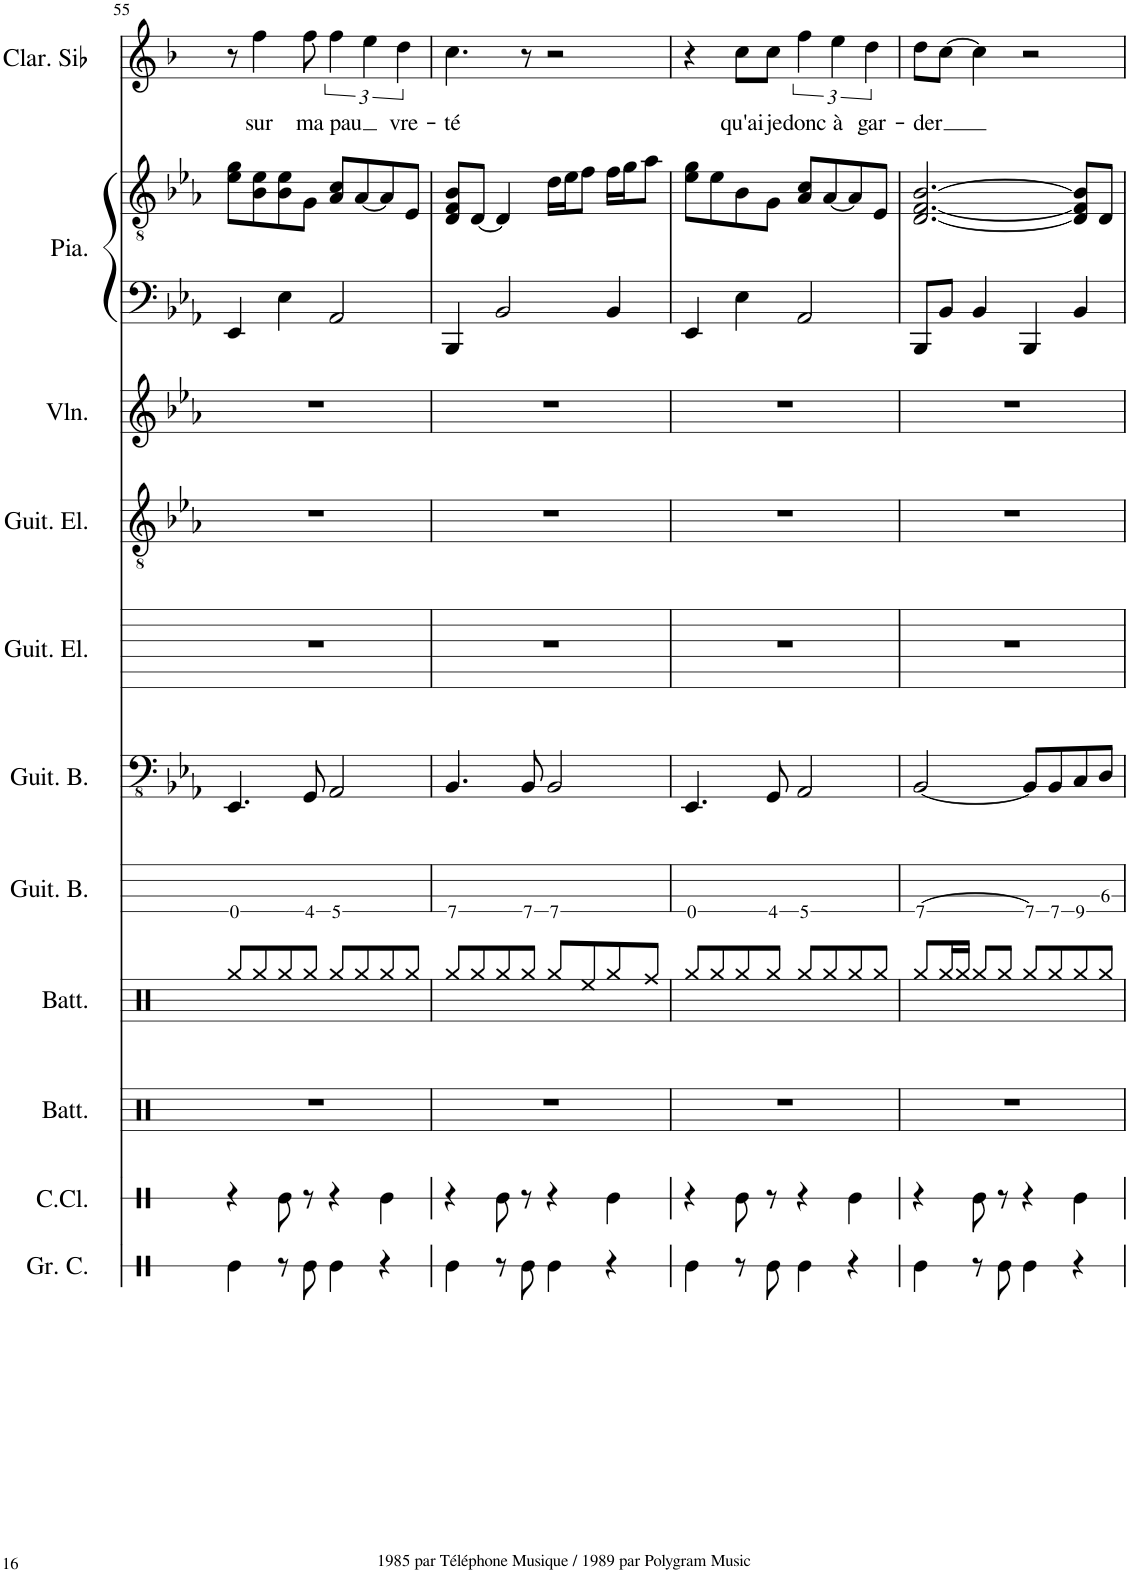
**kern	**kern	**kern	**kern	**kern	**kern	**kern	**kern	**kern	**kern	**kern	**kern	**text
*part11	*part10	*part9	*part8	*part7	*part6	*part5	*part4	*part3	*part2	*part2	*part1	*part1
*staff12	*staff11	*staff10	*staff9	*staff8	*staff7	*staff6	*staff5	*staff4	*staff3	*staff2	*staff1	*staff1
*I"Grosse caisse	*I"Caisse claire	*I"Batterie	*I"Batterie	*I"Guitare basse	*I"Guitare basse	*I"Guitare électrique	*I"Guitare électrique	*I"Violon	*I"Piano	*	*I"Clarinette en Sib	*
*I'Gr. C.	*I'C.Cl.	*I'Batt.	*I'Batt.	*I'Guit. B.	*I'Guit. B.	*I'Guit. El.	*I'Guit. El.	*I'Vln.	*I'Pia.	*	*I'Clar. Sib	*
!!LO:PB:g=z
*clefX	*clefX	*clefX	*clefX	*	*clefFv4	*	*clefGv2	*clefG2	*clefF4	*clefGv2	*clefG2	*
*	*	*	*	*	*	*	*	*	*	*	*Trd1c2	*
*k[]	*k[]	*k[]	*k[]	*k[b-e-a-]	*k[b-e-a-]	*k[b-e-a-]	*k[b-e-a-]	*k[b-e-a-]	*k[b-e-a-]	*k[b-e-a-]	*k[b-]	*
*M4/4	*M4/4	*M4/4	*M4/4	*M4/4	*M4/4	*M4/4	*M4/4	*M4/4	*M4/4	*M4/4	*M4/4	*
*met(c)	*met(c)	*met(c)	*met(c)	*met(c)	*met(c)	*met(c)	*met(c)	*met(c)	*met(c)	*met(c)	*met(c)	*
=55	=55	=55	=55	=55	=55	=55	=55	=55	=55	=55	=55	=55
4Re\	4r	1r	8Rgg/L	4.EEE	4.EEE-/	1r	1r	1r	4EE-/	8e-\ 8g\L	8r	.
!	!	!	!	!	!	!	!	!	!	!	!	!LO:LY:b
.	.	.	8Rgg/	.	.	.	.	.	.	8B-\ 8e-\	4ff\	sur
8r	8Re\	.	8Rgg/	.	.	.	.	.	4E-\	8B-\ 8e-\	.	.
!	!	!	!	!	!	!	!	!	!	!	!	!LO:LY:b
8Re\	8r	.	8Rgg/J	8AAA-	8GGG/	.	.	.	.	8G\J	8ff\	ma
!	!	!	!	!	!	!	!	!	!	!	!	!LO:LY:b
4Re\	4r	.	8Rgg/L	2AAA	2AAA-/	.	.	.	2AA-/	8A-/ 8c/L	6ff\	pau
.	.	.	8Rgg/	.	.	.	.	.	.	[8A-/	.	.
.	.	.	.	.	.	.	.	.	.	.	6ee\	.
4r	4Re\	.	8Rgg/	.	.	.	.	.	.	8A-/]	.	.
!	!	!	!	!	!	!	!	!	!	!	!	!LO:LY:b
.	.	.	.	.	.	.	.	.	.	.	6dd\	vre-
.	.	.	8Rgg/J	.	.	.	.	.	.	8E-/J	.	.
=56	=56	=56	=56	=56	=56	=56	=56	=56	=56	=56	=56	=56
!	!	!	!	!	!	!	!	!	!	!	!	!LO:LY:b
4Re\	4r	1r	8Rgg/L	4.BBB	4.BBB-/	1r	1r	1r	4BBB-/	8D/ 8F/ 8B-/L	4.cc\	-té
.	.	.	8Rgg/	.	.	.	.	.	.	[8D/J	.	.
8r	8Re\	.	8Rgg/	.	.	.	.	.	2BB-/	4D/]	.	.
8Re\	8r	.	8Rgg/J	8BBB	8BBB-/	.	.	.	.	.	8r	.
4Re\	4r	.	8Rgg/L	2BBB	2BBB-/	.	.	.	.	16d\LL	2r	.
.	.	.	.	.	.	.	.	.	.	16e-\J	.	.
.	.	.	8Ree/	.	.	.	.	.	.	8f\J	.	.
4r	4Re\	.	8Rgg/	.	.	.	.	.	4BB-/	16f\LL	.	.
.	.	.	.	.	.	.	.	.	.	16g\J	.	.
.	.	.	8Rff/J	.	.	.	.	.	.	8a-\J	.	.
=57	=57	=57	=57	=57	=57	=57	=57	=57	=57	=57	=57	=57
4Re\	4r	1r	8Rgg/L	4.EEE	4.EEE-/	1r	1r	1r	4EE-/	8e-\ 8g\L	4r	.
.	.	.	8Rgg/	.	.	.	.	.	.	8e-\	.	.
!	!	!	!	!	!	!	!	!	!	!	!	!LO:LY:b
8r	8Re\	.	8Rgg/	.	.	.	.	.	4E-\	8B-\	8cc\L	qu'ai-
!	!	!	!	!	!	!	!	!	!	!	!	!LO:LY:b
8Re\	8r	.	8Rgg/J	8AAA-	8GGG/	.	.	.	.	8G\J	8cc\J	-je
!	!	!	!	!	!	!	!	!	!	!	!	!LO:LY:b
4Re\	4r	.	8Rgg/L	2AAA	2AAA-/	.	.	.	2AA-/	8A-/ 8c/L	6ff\	donc
.	.	.	8Rgg/	.	.	.	.	.	.	[8A-/	.	.
!	!	!	!	!	!	!	!	!	!	!	!	!LO:LY:b
.	.	.	.	.	.	.	.	.	.	.	6ee\	à
4r	4Re\	.	8Rgg/	.	.	.	.	.	.	8A-/]	.	.
!	!	!	!	!	!	!	!	!	!	!	!	!LO:LY:b
.	.	.	.	.	.	.	.	.	.	.	6dd\	gar-
.	.	.	8Rgg/J	.	.	.	.	.	.	8E-/J	.	.
=58	=58	=58	=58	=58	=58	=58	=58	=58	=58	=58	=58	=58
!	!	!	!	!	!	!	!	!	!	!	!	!LO:LY:b
4Re\	4r	1r	8Rgg/L	[2BBB	[2BBB-/	1r	1r	1r	8BBB-/L	[2.D/ [2.F/ [2.B-/	8dd\L	-der
.	.	.	16Rgg/L	.	.	.	.	.	8BB-/J	.	[8cc\J	.
.	.	.	16Rgg/JJ	.	.	.	.	.	.	.	.	.
8r	8Re\	.	8Rgg/L	.	.	.	.	.	4BB-/	.	4cc\]	.
8Re\	8r	.	8Rgg/J	.	.	.	.	.	.	.	.	.
4Re\	4r	.	8Rgg/L	8BBBL]	8BBB-/L]	.	.	.	4BBB-/	.	2r	.
.	.	.	8Rgg/	8BBBJ	8BBB-/	.	.	.	.	.	.	.
4r	4Re\	.	8Rgg/	8DD-L	8CC/	.	.	.	4BB-/	8D/] 8F/] 8B-/]L	.	.
.	.	.	8Rgg/J	8EE-J	8DD/J	.	.	.	.	8D/J	.	.
=	=	=	=	=	=	=	=	=	=	=	=	=
*-	*-	*-	*-	*-	*-	*-	*-	*-	*-	*-	*-	*-
